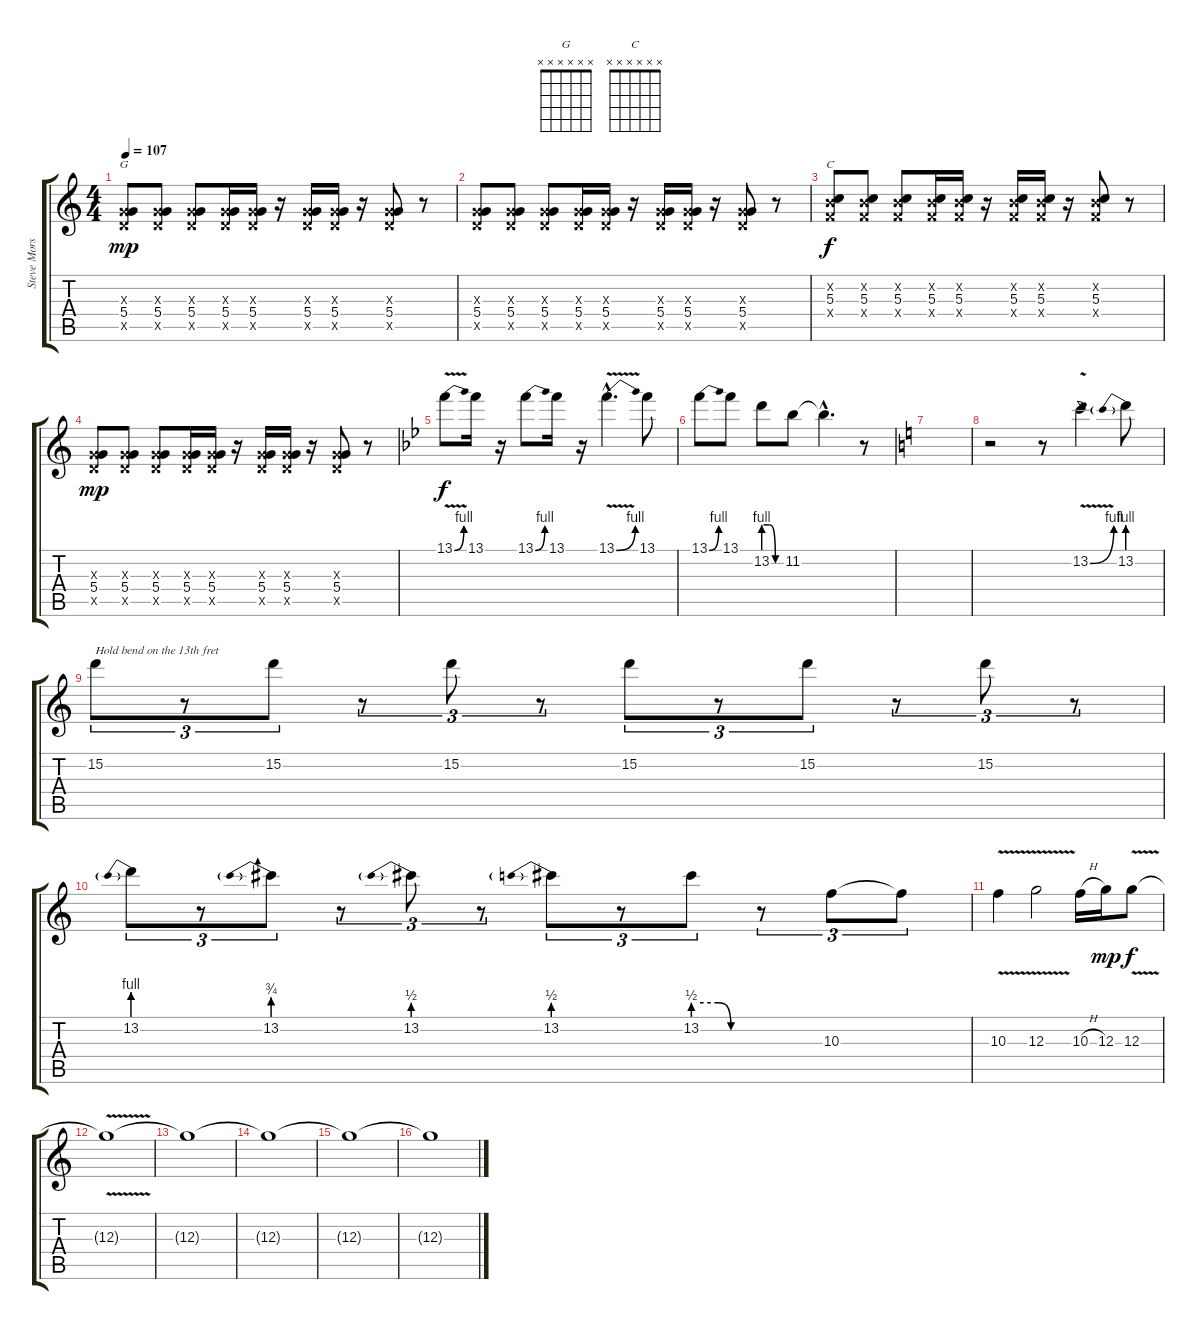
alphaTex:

\track ("Steve Morse" "Steve Mors") {instrument distortionguitar}
\staff {score tabs}
\tuning (E4 B3 G3 D3 A2 E2) {hide}
\chord ("G" x x x x x x) {firstfret 0}
\chord ("C" x x x x x x) {firstfret 0}
\ts (4 4)
\tempo 107
\clef g2
\ks c
(0.3{x} 5.4 5.5{x}).8{ch "G" dy mp} (0.3{x} 5.4 5.5{x}).8 (0.3{x} 5.4 5.5{x}).8 (0.3{x} 5.4 5.5{x}).16 (0.3{x} 5.4 5.5{x}).16 r.16 (0.3{x} 5.4 5.5{x}).16 (0.3{x} 5.4 5.5{x}).16 r.16 (0.3{x} 5.4 5.5{x}).8 r.8 |
(0.3{x} 5.4 5.5{x}).8 (0.3{x} 5.4 5.5{x}).8 (0.3{x} 5.4 5.5{x}).8 (0.3{x} 5.4 5.5{x}).16 (0.3{x} 5.4 5.5{x}).16 r.16 (0.3{x} 5.4 5.5{x}).16 (0.3{x} 5.4 5.5{x}).16 r.16 (0.3{x} 5.4 5.5{x}).8 r.8 |
(0.2{x} 5.3 3.4{x}).8{ch "C" dy f} (0.2{x} 5.3 3.4{x}).8 (0.2{x} 5.3 3.4{x}).8 (0.2{x} 5.3 3.4{x}).16 (0.2{x} 5.3 3.4{x}).16 r.16 (0.2{x} 5.3 3.4{x}).16 (0.2{x} 5.3 3.4{x}).16 r.16 (0.2{x} 5.3 3.4{x}).8 r.8 |
(0.3{x} 5.4 5.5{x}).8{dy mp} (0.3{x} 5.4 5.5{x}).8 (0.3{x} 5.4 5.5{x}).8 (0.3{x} 5.4 5.5{x}).16 (0.3{x} 5.4 5.5{x}).16 r.16 (0.3{x} 5.4 5.5{x}).16 (0.3{x} 5.4 5.5{x}).16 r.16 (0.3{x} 5.4 5.5{x}).8 r.8 |
\ks bb
13.1{be (bend 0 0 60 4) v}.8{dy f volume 16} 13.1.16 r.16 13.1{be (bend 0 0 60 4)}.8 13.1.16 r.16 13.1{be (bend 0 0 60 4) v hac}.4{d} 13.1.8 |
13.1{be (bend 0 0 60 4)}.8 13.1.8 13.2{be (custom 0 4 20 4 40 0 60 0)}.8 11.2.8 11.2{hac t}.4{d} r.8 |
\ks c
|
r.2 r.8 13.2{be (bend 0 0 60 4) v}.4 13.2{be (prebend 0 4 60 4)}.8 |
15.2.8{tu (3 2) txt "Hold bend on the 13th fret"} r.8{tu (3 2)} 15.2.8{tu (3 2)} r.8{tu (3 2)} 15.2.8{tu (3 2)} r.8{tu (3 2)} 15.2.8{tu (3 2)} r.8{tu (3 2)} 15.2.8{tu (3 2)} r.8{tu (3 2)} 15.2.8{tu (3 2)} r.8{tu (3 2)} |
13.2{be (prebend 0 4 60 4)}.8{tu (3 2)} r.8{tu (3 2)} 13.2{be (prebend 0 3 60 3)}.8{tu (3 2)} r.8{tu (3 2)} 13.2{be (prebend 0 2 60 2)}.8{tu (3 2)} r.8{tu (3 2)} 13.2{be (prebend 0 2 60 2)}.8{tu (3 2)} r.8{tu (3 2)} 13.2{be (custom 0 2 25 2 38 0 60 0)}.8{tu (3 2)} r.8{tu (3 2)} 10.3.8{tu (3 2)} 10.3{t}.8{tu (3 2)} |
10.3{v}.4 12.3{v}.2 10.3{h}.16 12.3.16{dy mp} 12.3{v}.8{dy f volume 8} |
12.3{t}.1 |
12.3{t}.1 |
12.3{t}.1 |
12.3{t}.1 |
12.3{t}.1
